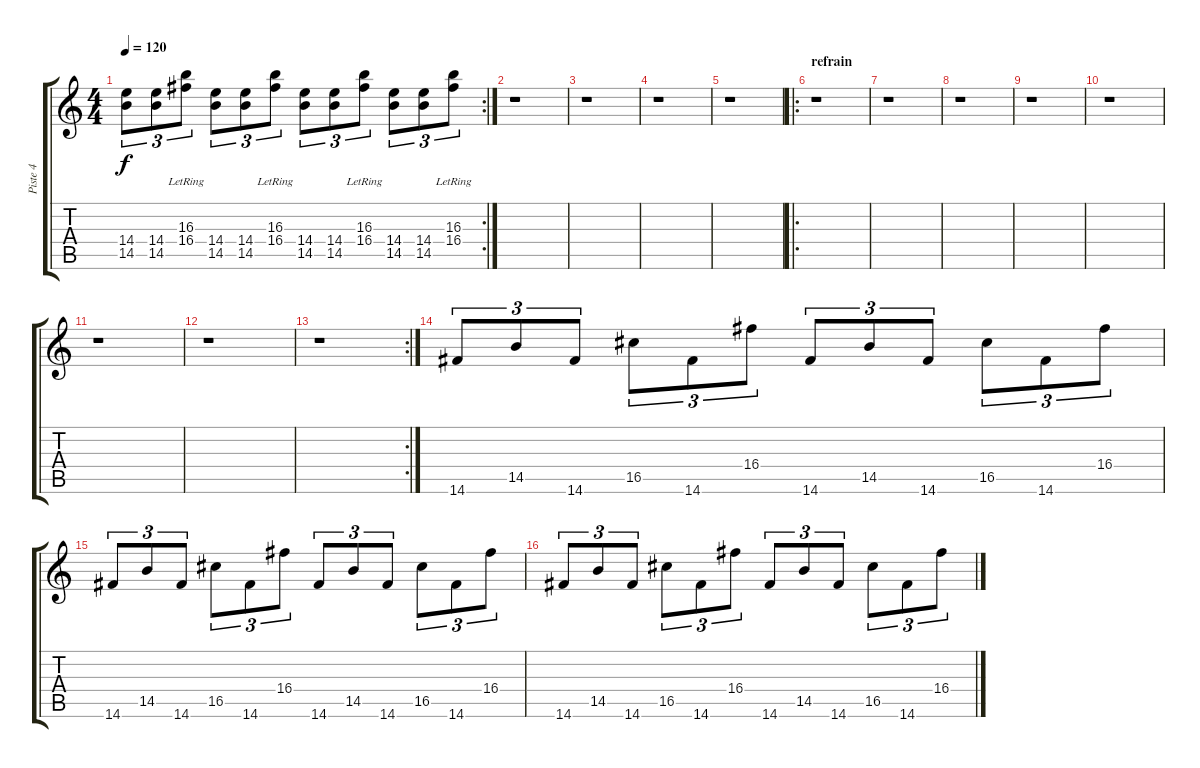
\track ("Piste 4" "Piste 4") {instrument distortionguitar}
\staff {score tabs}
\tuning (E4 B3 G3 D3 A2 E2) {hide}
\rc 2
\ts (4 4)
\tempo 120
\clef g2
\ks c
(14.4 14.5).8{tu (3 2) dy f} (14.4 14.5).8{tu (3 2)} (16.3{lr} 16.4{lr}).8{tu (3 2)} (14.4 14.5).8{tu (3 2)} (14.4 14.5).8{tu (3 2)} (16.3{lr} 16.4{lr}).8{tu (3 2)} (14.4 14.5).8{tu (3 2)} (14.4 14.5).8{tu (3 2)} (16.3{lr} 16.4{lr}).8{tu (3 2)} (14.4 14.5).8{tu (3 2)} (14.4 14.5).8{tu (3 2)} (16.3{lr} 16.4{lr}).8{tu (3 2)} |
r.1 |
r.1 |
r.1 |
r.1 |
\ro
\section ("" "refrain")
r.1 |
r.1 |
r.1 |
r.1 |
r.1 |
r.1 |
r.1 |
\rc 2
r.1 |
14.6.8{tu (3 2)} 14.5.8{tu (3 2)} 14.6.8{tu (3 2)} 16.5.8{tu (3 2)} 14.6.8{tu (3 2)} 16.4.8{tu (3 2)} 14.6.8{tu (3 2)} 14.5.8{tu (3 2)} 14.6.8{tu (3 2)} 16.5.8{tu (3 2)} 14.6.8{tu (3 2)} 16.4.8{tu (3 2)} |
14.6.8{tu (3 2)} 14.5.8{tu (3 2)} 14.6.8{tu (3 2)} 16.5.8{tu (3 2)} 14.6.8{tu (3 2)} 16.4.8{tu (3 2)} 14.6.8{tu (3 2)} 14.5.8{tu (3 2)} 14.6.8{tu (3 2)} 16.5.8{tu (3 2)} 14.6.8{tu (3 2)} 16.4.8{tu (3 2)} |
14.6.8{tu (3 2)} 14.5.8{tu (3 2)} 14.6.8{tu (3 2)} 16.5.8{tu (3 2)} 14.6.8{tu (3 2)} 16.4.8{tu (3 2)} 14.6.8{tu (3 2)} 14.5.8{tu (3 2)} 14.6.8{tu (3 2)} 16.5.8{tu (3 2)} 14.6.8{tu (3 2)} 16.4.8{tu (3 2)}
